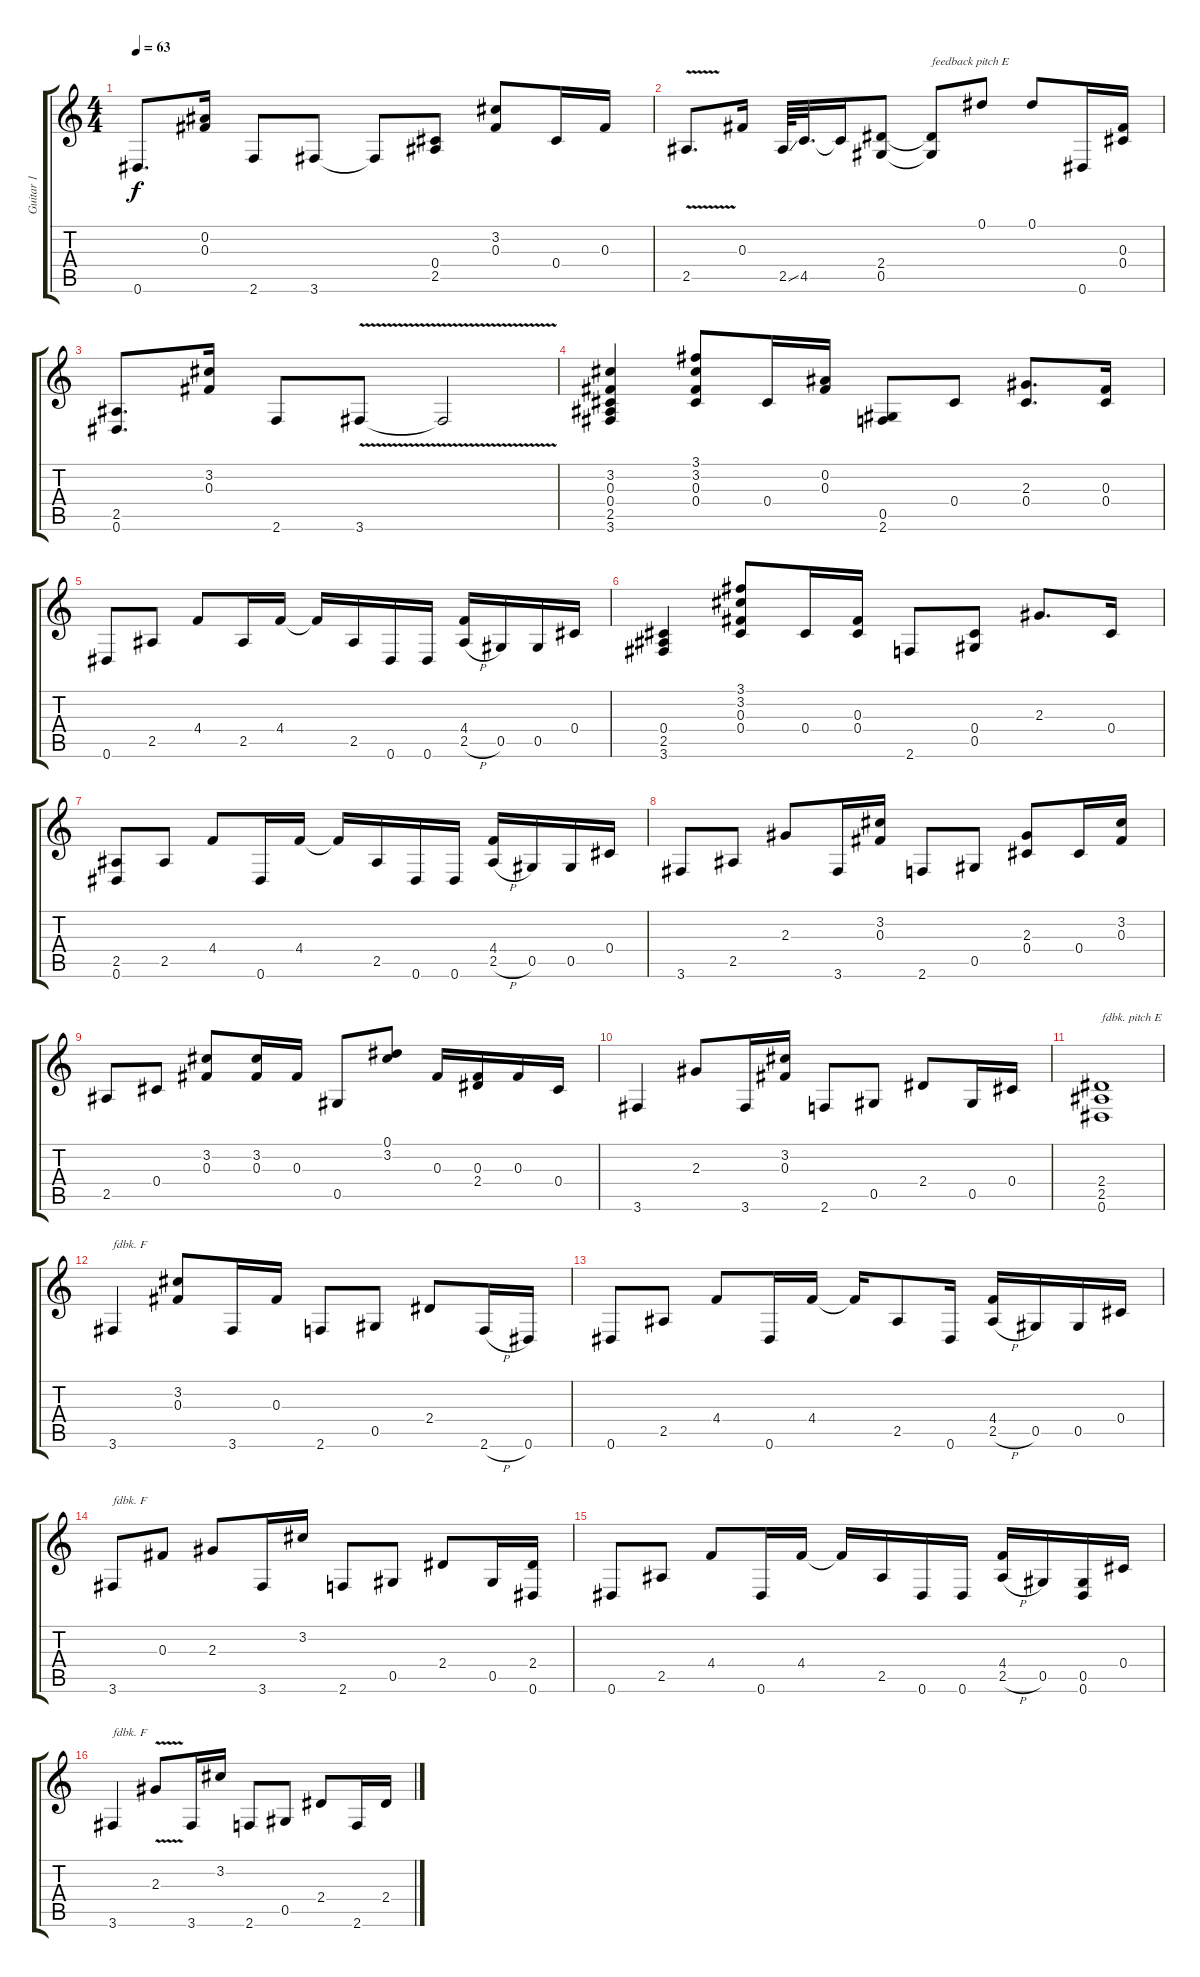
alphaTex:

\track ("Guitar 1" "Guitar 1") {instrument electricguitarclean}
\staff {score tabs}
\tuning (Eb4 Bb3 Gb3 Db3 Ab2 Eb2) {hide}
\ts (4 4)
\tempo 63
\clef g2
\ks c
0.6.8{d dy f} (0.2 0.3).16 2.6.8 3.6.8 3.6{t}.8 (0.4 2.5).8 (3.2 0.3).8 0.4.16 0.3.16 |
2.5{v}.8{d} 0.3.16 2.5{ss}.64 4.5.32{d} 4.5{t}.16 (2.4 0.5).8 (2.4{t} 0.5{t}).8{txt "feedback pitch E"} 0.1.8 0.1.8 0.6.16 (0.3 0.4).16 |
(2.5 0.6).8{d} (3.2 0.3).16 2.6.8 3.6{v}.8 3.6{t}.2 |
(3.2 0.3 0.4 2.5 3.6).4 (3.1 3.2 0.3 0.4).8 0.4.16 (0.2 0.3).16 (0.5 2.6).8 0.4.8 (2.3 0.4).8{d} (0.3 0.4).16 |
0.6.8 2.5.8 4.4.8 2.5.16 4.4.16 4.4{t}.16 2.5.16 0.6.16 0.6.16 (4.4 2.5{h}).16 0.5.16 0.5.16 0.4.16 |
(0.4 2.5 3.6).4 (3.1 3.2 0.3 0.4).8 0.4.16 (0.3 0.4).16 2.6.8 (0.4 0.5).8 2.3.8{d} 0.4.16 |
(2.5 0.6).8 2.5.8 4.4.8 0.6.16 4.4.16 4.4{t}.16 2.5.16 0.6.16 0.6.16 (4.4 2.5{h}).16 0.5.16 0.5.16 0.4.16 |
3.6.8 2.5.8 2.3.8 3.6.16 (3.2 0.3).16 2.6.8 0.5.8 (2.3 0.4).8 0.4.16 (3.2 0.3).16 |
2.5.8 0.4.8 (3.2 0.3).8 (3.2 0.3).16 0.3.16 0.5.8 (0.1 3.2).8 0.3.16 (0.3 2.4).16 0.3.16 0.4.16 |
3.6.4 2.3.8 3.6.16 (3.2 0.3).16 2.6.8 0.5.8 2.4.8 0.5.16 0.4.16 |
(2.4 2.5 0.6).1{txt "fdbk. pitch E"} |
3.6.4{txt "fdbk. F"} (3.2 0.3).8 3.6.16 0.3.16 2.6.8 0.5.8 2.4.8 2.6{h}.16 0.6.16 |
0.6.8 2.5.8 4.4.8 0.6.16 4.4.16 4.4{t}.16 2.5.8 0.6.16 (4.4 2.5{h}).16 0.5.16 0.5.16 0.4.16 |
3.6.8{txt "fdbk. F"} 0.3.8 2.3.8 3.6.16 3.2.16 2.6.8 0.5.8 2.4.8 0.5.16 (2.4 0.6).16 |
0.6.8 2.5.8 4.4.8 0.6.16 4.4.16 4.4{t}.16 2.5.16 0.6.16 0.6.16 (4.4 2.5{h}).16 0.5.16 (0.5 0.6).16 0.4.16 |
3.6.4{txt "fdbk. F"} 2.3{v}.8 3.6.16 3.2.16 2.6.8 0.5.8 2.4.8 2.6.16 2.4.16
